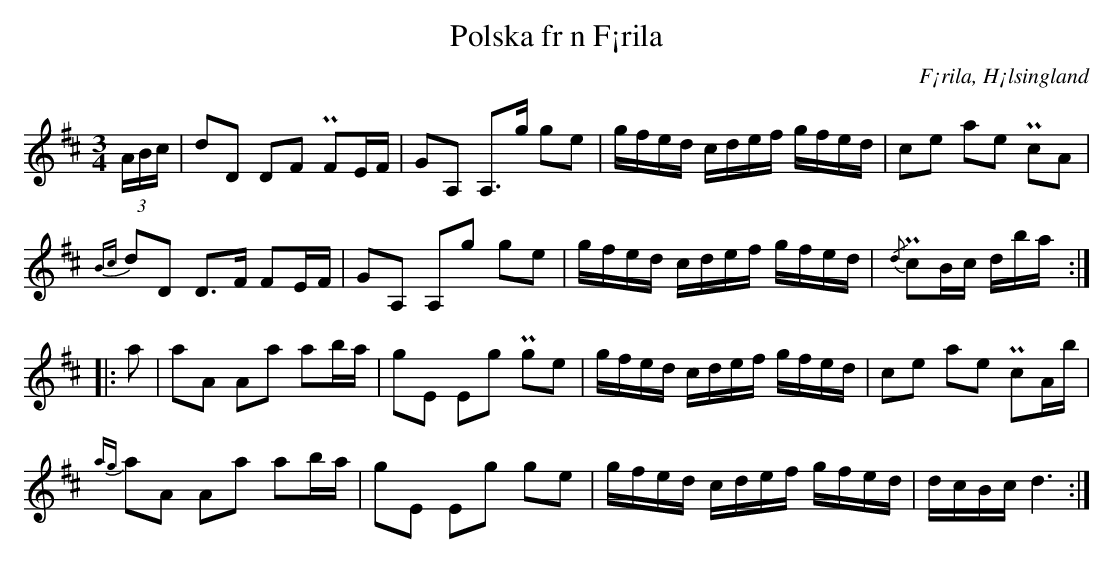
X:1
T:Polska fr n F¡rila
O:F¡rila, H¡lsingland
M:3/4
L:1/16
U:t=turn
K:D
(3ABc | d2D2 D2F2 PF2EF | G2A,2 A,2>g2 g2e2 | gfed cdef gfed | c2e2 a2e2 Pc2A2 |
{Bc}d2D2 D2>F2 F2EF | G2A,2 A,2g2 g2e2 | gfed cdef gfed | {/d}Pc2Bc dba ::
a2 | a2A2 A2a2 a2ba | g2E2 E2g2 Pg2e2 | gfed cdef gfed | c2e2 a2e2 Pc2A4/3b2/3 |
{a7/5g7/5}a2A2 A2a2 a2ba | g2E2 E2g2 g2e2 | gfed cdef gfed | dcBc d6 :|
